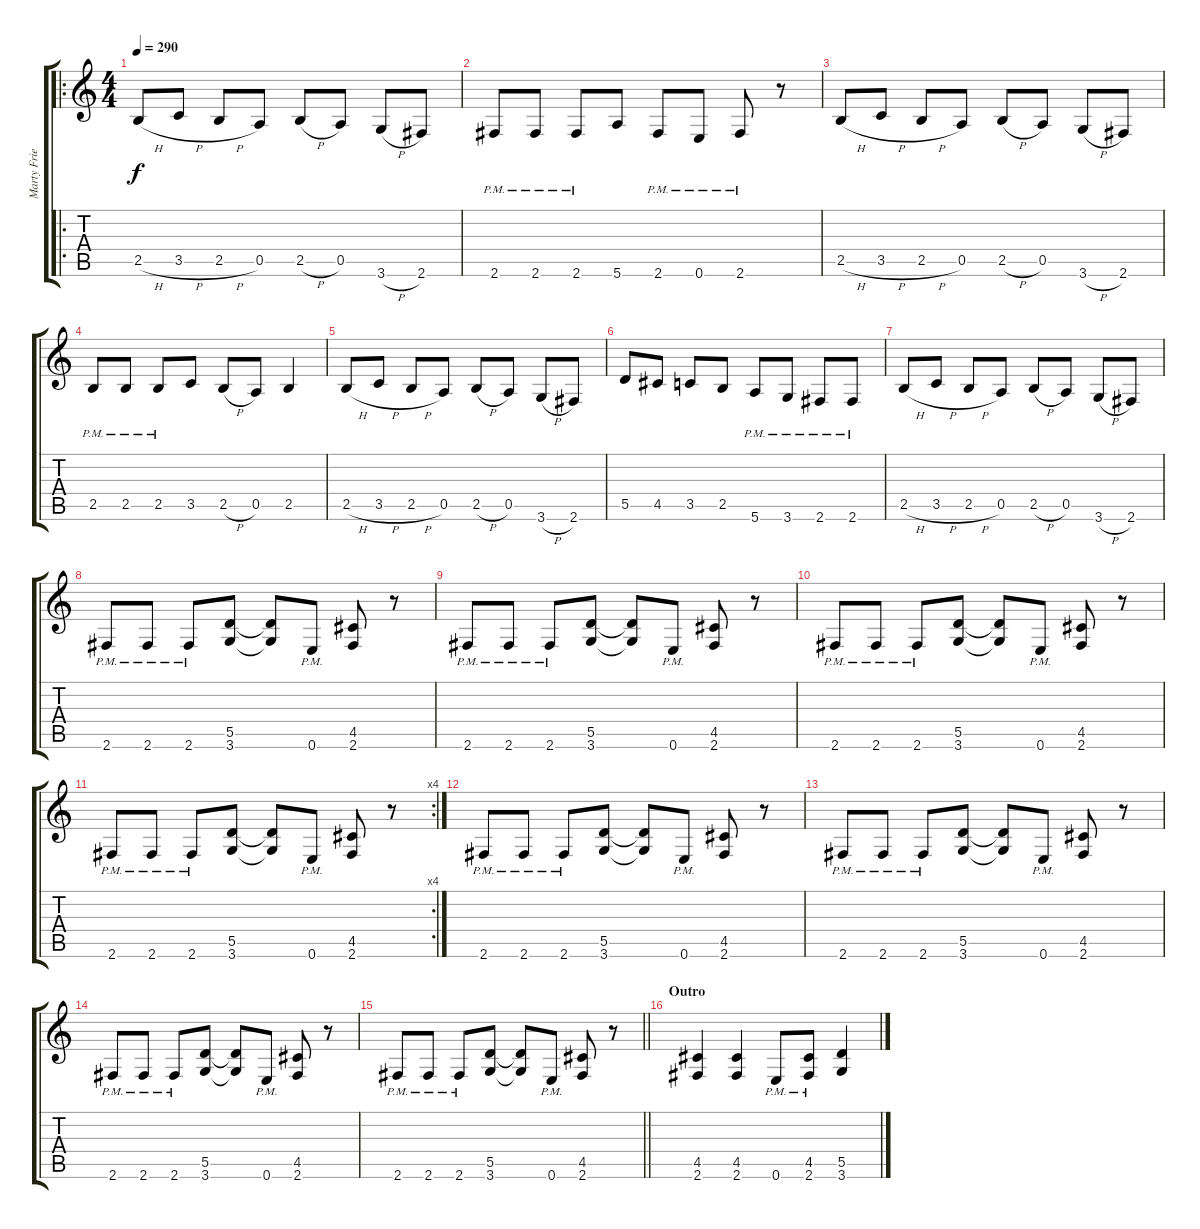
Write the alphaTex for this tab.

\track ("Marty Friedman" "Marty Frie") {instrument distortionguitar}
\staff {score tabs}
\tuning (E4 B3 G3 D3 A2 E2) {hide}
\ro
\ts (4 4)
\tempo 290
\clef g2
\ks c
2.5{h}.8{dy f} 3.5{h}.8 2.5{h}.8 0.5.8 2.5{h}.8 0.5.8 3.6{h}.8 2.6.8 |
2.6{pm}.8 2.6{pm}.8 2.6{pm}.8 5.6.8 2.6{pm}.8 0.6{pm}.8 2.6{pm}.8 r.8 |
2.5{h}.8 3.5{h}.8 2.5{h}.8 0.5.8 2.5{h}.8 0.5.8 3.6{h}.8 2.6.8 |
2.5{pm}.8 2.5{pm}.8 2.5{pm}.8 3.5.8 2.5{h}.8 0.5.8 2.5.4 |
2.5{h}.8 3.5{h}.8 2.5{h}.8 0.5.8 2.5{h}.8 0.5.8 3.6{h}.8 2.6.8 |
5.5.8 4.5.8 3.5.8 2.5.8 5.6{pm}.8 3.6{pm}.8 2.6{pm}.8 2.6{pm}.8 |
2.5{h}.8 3.5{h}.8 2.5{h}.8 0.5.8 2.5{h}.8 0.5.8 3.6{h}.8 2.6.8 |
2.6{pm}.8 2.6{pm}.8 2.6{pm}.8 (5.5 3.6).8 (5.5{t} 3.6{t}).8 0.6{pm}.8 (4.5 2.6).8 r.8 |
2.6{pm}.8 2.6{pm}.8 2.6{pm}.8 (5.5 3.6).8 (5.5{t} 3.6{t}).8 0.6{pm}.8 (4.5 2.6).8 r.8 |
2.6{pm}.8 2.6{pm}.8 2.6{pm}.8 (5.5 3.6).8 (5.5{t} 3.6{t}).8 0.6{pm}.8 (4.5 2.6).8 r.8 |
\rc 4
2.6{pm}.8 2.6{pm}.8 2.6{pm}.8 (5.5 3.6).8 (5.5{t} 3.6{t}).8 0.6{pm}.8 (4.5 2.6).8 r.8 |
2.6{pm}.8 2.6{pm}.8 2.6{pm}.8 (5.5 3.6).8 (5.5{t} 3.6{t}).8 0.6{pm}.8 (4.5 2.6).8 r.8 |
2.6{pm}.8 2.6{pm}.8 2.6{pm}.8 (5.5 3.6).8 (5.5{t} 3.6{t}).8 0.6{pm}.8 (4.5 2.6).8 r.8 |
2.6{pm}.8 2.6{pm}.8 2.6{pm}.8 (5.5 3.6).8 (5.5{t} 3.6{t}).8 0.6{pm}.8 (4.5 2.6).8 r.8 |
\barLineRight lightlight
2.6{pm}.8 2.6{pm}.8 2.6{pm}.8 (5.5 3.6).8 (5.5{t} 3.6{t}).8 0.6{pm}.8 (4.5 2.6).8 r.8 |
\section ("" "Outro")
(4.5 2.6).4 (4.5 2.6).4 0.6{pm}.8 (4.5 2.6{pm}).8 (5.5 3.6).4
